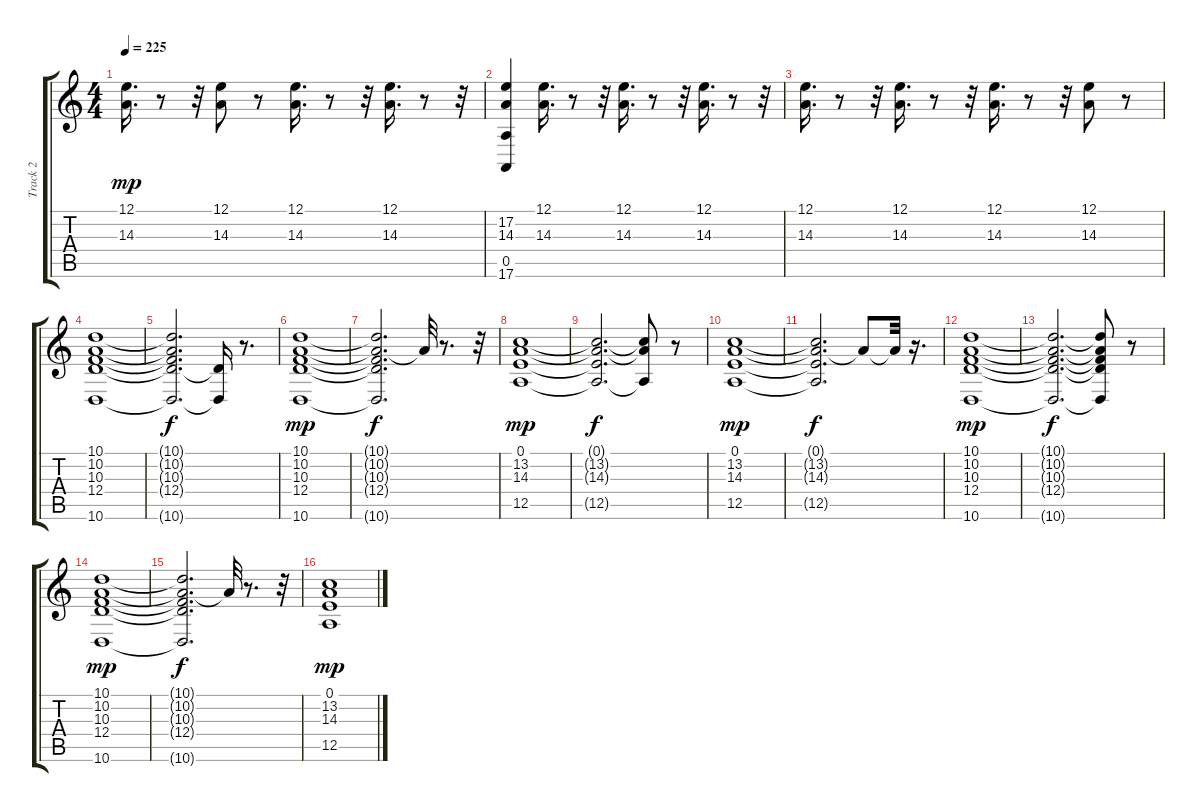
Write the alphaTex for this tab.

\track ("Track 2" "Track 2") {instrument acousticgrandpiano}
\staff {score tabs}
\tuning (E4 B3 G3 D3 A2 E2) {hide}
\ts (4 4)
\tempo 225
\clef g2
\ks c
(12.1 14.3).16{d dy mp} r.8 r.32 (12.1 14.3).8 r.8 (12.1 14.3).16{d} r.8 r.32 (12.1 14.3).16{d} r.8 r.32 |
(17.2 14.3 0.5 17.6).4 (12.1 14.3).16{d} r.8 r.32 (12.1 14.3).16{d} r.8 r.32 (12.1 14.3).16{d} r.8 r.32 |
(12.1 14.3).16{d} r.8 r.32 (12.1 14.3).16{d} r.8 r.32 (12.1 14.3).16{d} r.8 r.32 (12.1 14.3).8 r.8 |
(10.1 10.2 10.3 12.4 10.6).1 |
(10.1{t} 10.2{t} 10.3{t} 12.4{t} 10.6{t}).2{d dy f} (12.4{t} 10.6{t}).16 r.8{d} |
(10.1 10.2 10.3 12.4 10.6).1{dy mp} |
(10.1{t} 10.2{t} 10.3{t} 12.4{t} 10.6{t}).2{d dy f} 10.2{t}.32 r.8{d} r.32 |
(0.1 13.2 14.3 12.5).1{dy mp} |
(0.1{t} 13.2{t} 14.3{t} 12.5{t}).2{d dy f} (13.2{t} 14.3{t} 12.5{t}).8 r.8 |
(0.1 13.2 14.3 12.5).1{dy mp} |
(0.1{t} 13.2{t} 14.3{t} 12.5{t}).2{d dy f} 14.3{t}.8 14.3{t}.32 r.16{d} |
(10.1 10.2 10.3 12.4 10.6).1{dy mp} |
(10.1{t} 10.2{t} 10.3{t} 12.4{t} 10.6{t}).2{d dy f} (10.1{t} 10.2{t} 10.3{t} 12.4{t} 10.6{t}).8 r.8 |
(10.1 10.2 10.3 12.4 10.6).1{dy mp} |
(10.1{t} 10.2{t} 10.3{t} 12.4{t} 10.6{t}).2{d dy f} 10.2{t}.32 r.8{d} r.32 |
(0.1 13.2 14.3 12.5).1{dy mp}
